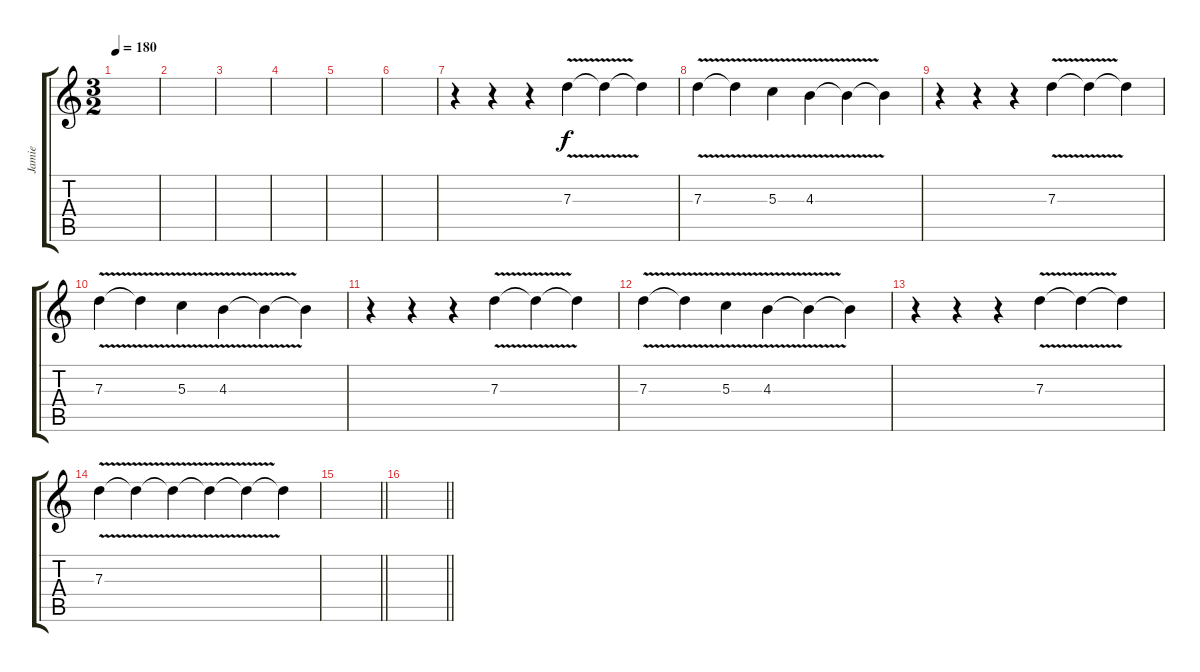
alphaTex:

\track ("Jamie" "Jamie") {instrument distortionguitar}
\staff {score tabs}
\tuning (E4 B3 G3 D3 A2 E2) {hide}
\ts (3 2)
\tempo 180
\clef g2
\ks c
|
|
|
|
|
|
r.4{volume 11 instrument acousticguitarsteel} r.4 r.4 7.3{v}.4 7.3{t}.4 7.3{t}.4 |
7.3{v}.4 7.3{t}.4 5.3{v}.4 4.3{v}.4 4.3{t}.4 4.3{t}.4 |
r.4{volume 11 instrument acousticguitarsteel} r.4 r.4 7.3{v}.4 7.3{t}.4 7.3{t}.4 |
7.3{v}.4 7.3{t}.4 5.3{v}.4 4.3{v}.4 4.3{t}.4 4.3{t}.4 |
r.4{volume 11 instrument acousticguitarsteel} r.4 r.4 7.3{v}.4 7.3{t}.4 7.3{t}.4 |
7.3{v}.4 7.3{t}.4 5.3{v}.4 4.3{v}.4 4.3{t}.4 4.3{t}.4 |
r.4{volume 11 instrument acousticguitarsteel} r.4 r.4 7.3{v}.4 7.3{t}.4 7.3{t}.4 |
7.3{v}.4 7.3{t}.4 7.3{v t}.4 7.3{v t}.4 7.3{t}.4 7.3{t}.4 |
\barLineRight lightlight
|
\barLineRight lightlight
